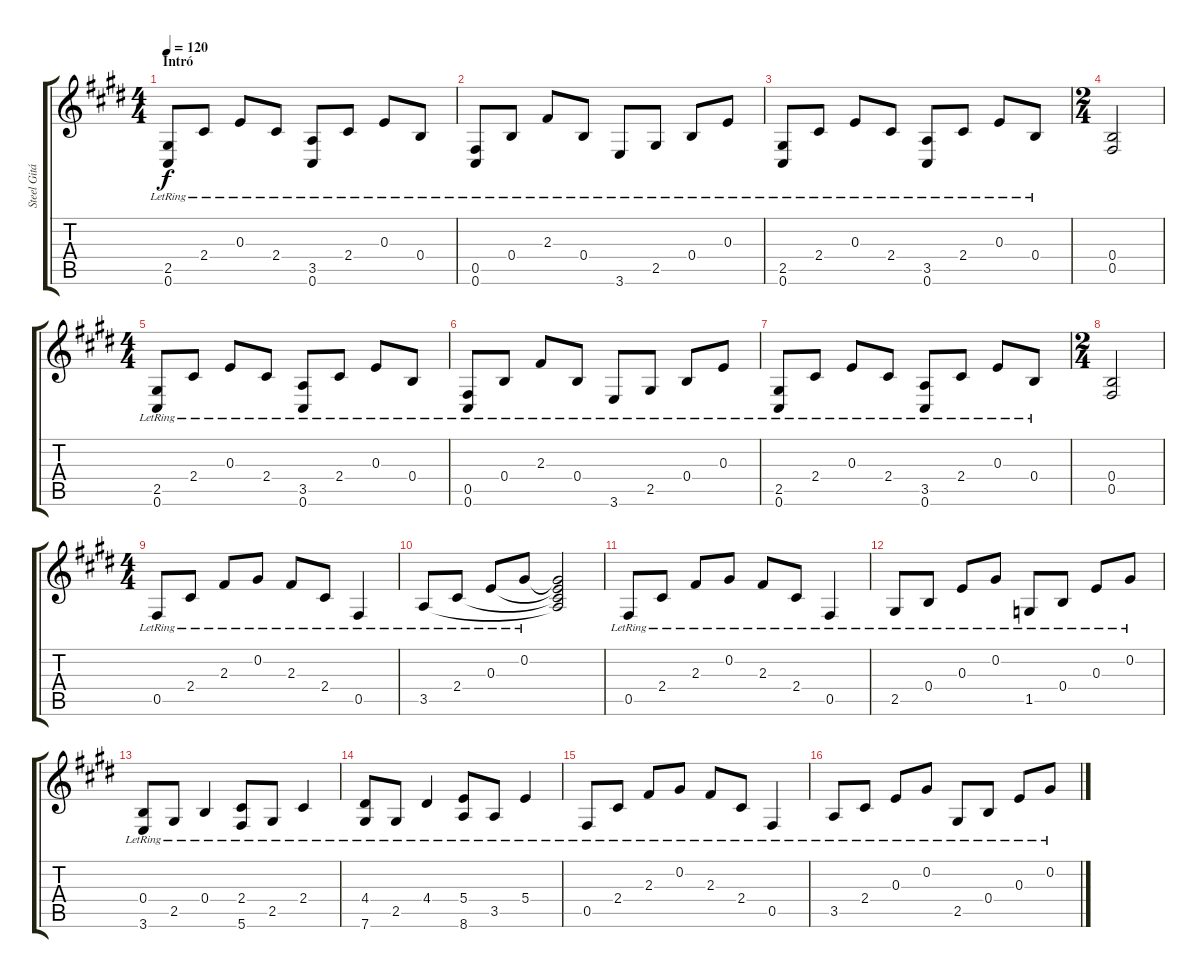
\track ("Steel Gitár Ritm" "Steel Gitá") {instrument acousticguitarsteel}
\staff {score tabs}
\tuning (Db4 Ab3 E3 B2 Gb2 Db2) {hide}
\ts (4 4)
\section ("" "Intró")
\tempo 120
\clef g2
\ks c#minor
(2.5{lr} 0.6{lr}).8{dy f instrument acousticguitarsteel} 2.4{lr}.8 0.3{lr}.8 2.4{lr}.8 (3.5{lr} 0.6{lr}).8 2.4{lr}.8 0.3{lr}.8 0.4{lr}.8 |
(0.5{lr} 0.6{lr}).8 0.4{lr}.8 2.3{lr}.8 0.4{lr}.8 3.6{lr}.8 2.5{lr}.8 0.4{lr}.8 0.3{lr}.8 |
(2.5{lr} 0.6{lr}).8 2.4{lr}.8 0.3{lr}.8 2.4{lr}.8 (3.5{lr} 0.6{lr}).8 2.4{lr}.8 0.3{lr}.8 0.4{lr}.8 |
\ts (2 4)
(0.4 0.5).2 |
\ts (4 4)
(2.5{lr} 0.6{lr}).8 2.4{lr}.8 0.3{lr}.8 2.4{lr}.8 (3.5{lr} 0.6{lr}).8 2.4{lr}.8 0.3{lr}.8 0.4{lr}.8 |
(0.5{lr} 0.6{lr}).8 0.4{lr}.8 2.3{lr}.8 0.4{lr}.8 3.6{lr}.8 2.5{lr}.8 0.4{lr}.8 0.3{lr}.8 |
(2.5{lr} 0.6{lr}).8 2.4{lr}.8 0.3{lr}.8 2.4{lr}.8 (3.5{lr} 0.6{lr}).8 2.4{lr}.8 0.3{lr}.8 0.4{lr}.8 |
\ts (2 4)
(0.4 0.5).2 |
\ts (4 4)
0.5{lr}.8 2.4{lr}.8 2.3{lr}.8 0.2{lr}.8 2.3{lr}.8 2.4{lr}.8 0.5{lr}.4 |
3.5{lr}.8 2.4{lr}.8 0.3{lr}.8 0.2{lr}.8 (0.2{t} 0.3{t} 2.4{t} 3.5{t}).2 |
0.5{lr}.8 2.4{lr}.8 2.3{lr}.8 0.2{lr}.8 2.3{lr}.8 2.4{lr}.8 0.5{lr}.4 |
2.5{lr}.8 0.4{lr}.8 0.3{lr}.8 0.2{lr}.8 1.5{lr}.8 0.4{lr}.8 0.3{lr}.8 0.2{lr}.8 |
(0.4{lr} 3.6{lr}).8 2.5{lr}.8 0.4{lr}.4 (2.4{lr} 5.6{lr}).8 2.5{lr}.8 2.4{lr}.4 |
(4.4{lr} 7.6{lr}).8 2.5{lr}.8 4.4{lr}.4 (5.4{lr} 8.6{lr}).8 3.5{lr}.8 5.4{lr}.4 |
0.5{lr}.8 2.4{lr}.8 2.3{lr}.8 0.2{lr}.8 2.3{lr}.8 2.4{lr}.8 0.5{lr}.4 |
3.5{lr}.8 2.4{lr}.8 0.3{lr}.8 0.2{lr}.8 2.5{lr}.8 0.4{lr}.8 0.3{lr}.8 0.2{lr}.8
